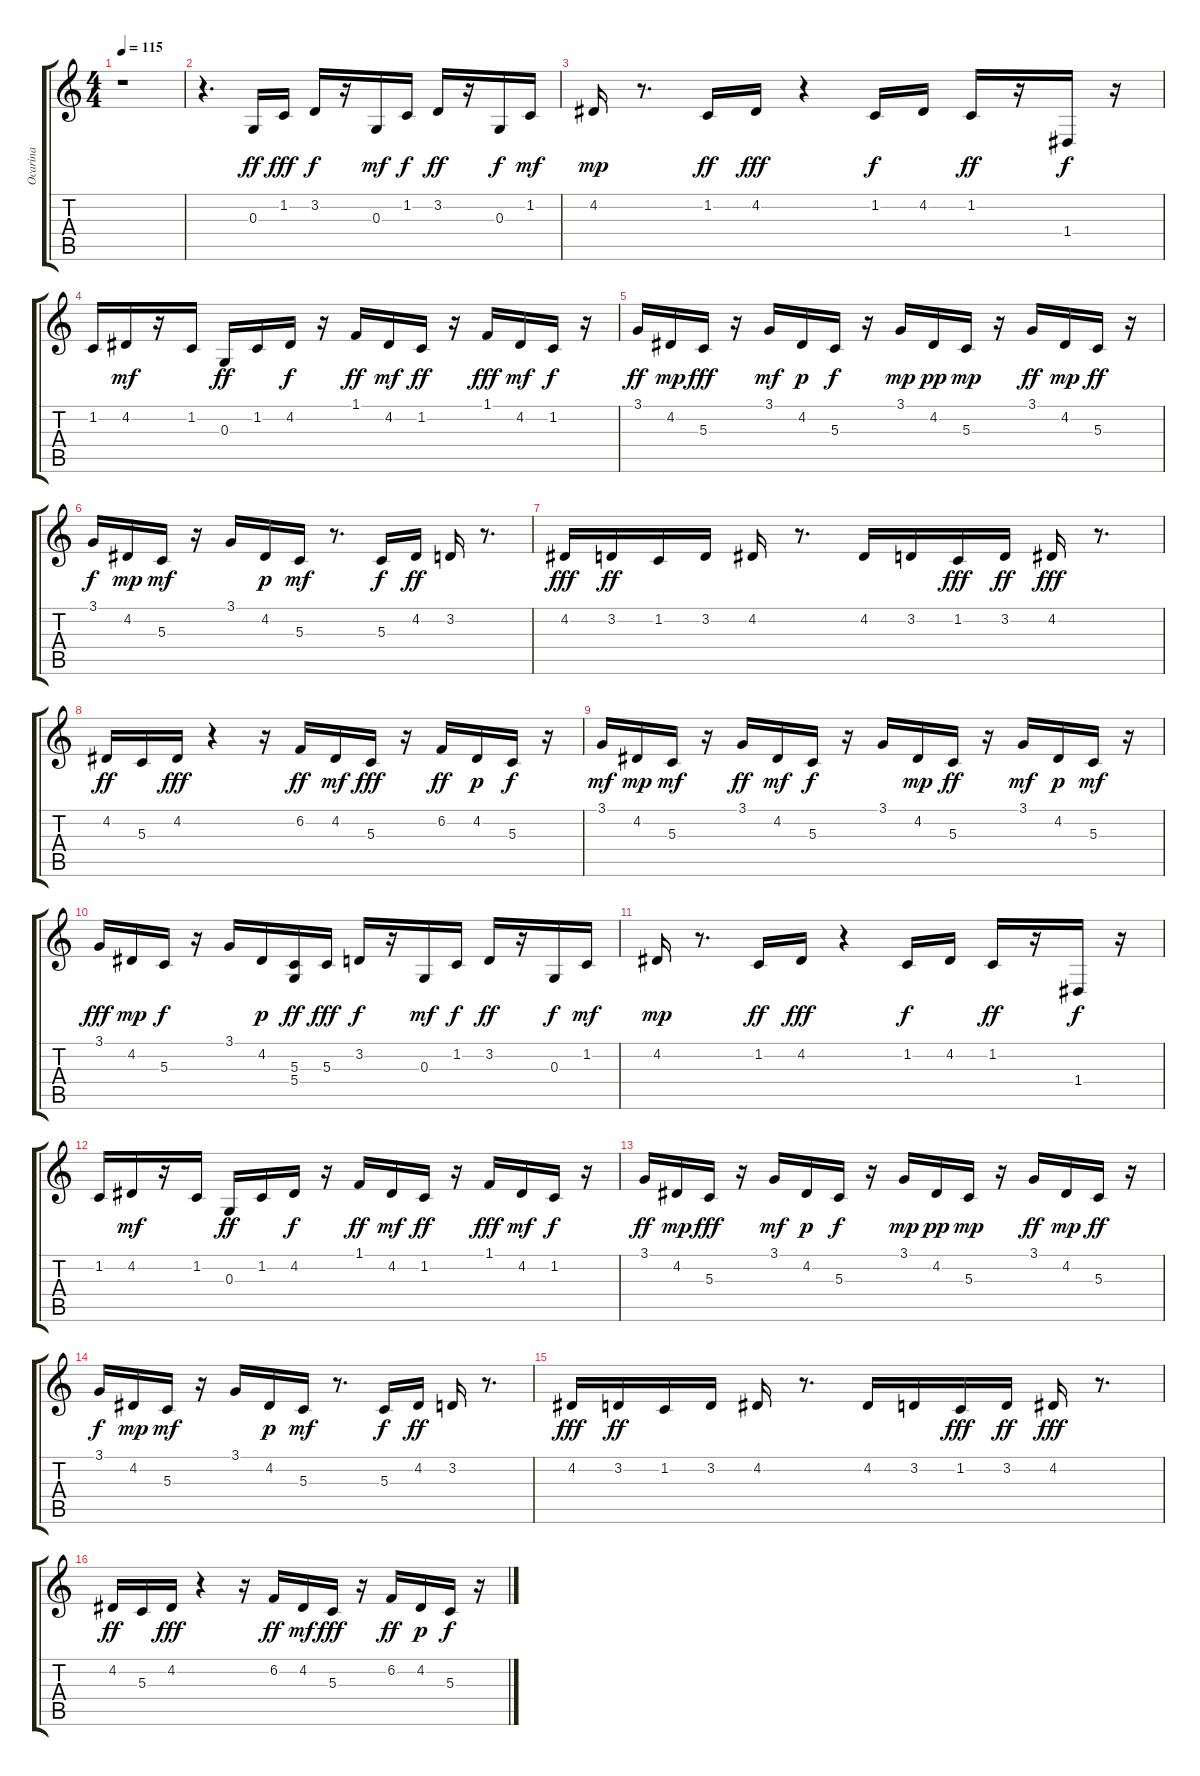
\track ("Ocarina" "Ocarina") {instrument ocarina}
\staff {score tabs}
\tuning (E4 B3 G3 D3 A2 E2) {hide}
\ts (4 4)
\tempo 115
\clef g2
\ks c
r.1{dy ff instrument ocarina} |
r.4{d} 0.3.16{balance 0 instrument ocarina} 1.2.16{dy fff} 3.2.16{dy f balance 5} r.16 0.3.16{dy mf} 1.2.16{dy f} 3.2.16{dy ff} r.16 0.3.16{dy f balance 16} 1.2.16{dy mf} |
4.2.16{dy mp} r.8{d} 1.2.16{dy ff balance 0} 4.2.16{dy fff} r.4 1.2.16{dy f balance 16} 4.2.16 1.2.16{dy ff} r.16 1.4.16{dy f} r.16 |
1.2.16{balance 6} 4.2.16{dy mf} r.16 1.2.16 0.3.16{dy ff balance 0} 1.2.16 4.2.16{dy f} r.16 1.1.16{dy ff} 4.2.16{dy mf} 1.2.16{dy ff} r.16 1.1.16{dy fff} 4.2.16{dy mf} 1.2.16{dy f} r.16 |
3.1.16{dy ff balance 6} 4.2.16{dy mp} 5.3.16{dy fff} r.16 3.1.16{dy mf} 4.2.16{dy p} 5.3.16{dy f} r.16 3.1.16{dy mp} 4.2.16{dy pp} 5.3.16{dy mp} r.16 3.1.16{dy ff} 4.2.16{dy mp} 5.3.16{dy ff} r.16 |
3.1.16{dy f} 4.2.16{dy mp} 5.3.16{dy mf} r.16 3.1.16 4.2.16{dy p} 5.3.16{dy mf} r.8{d} 5.3.16{dy f balance 16} 4.2.16{dy ff} 3.2.16 r.8{d} |
4.2.16{dy fff balance 0} 3.2.16{dy ff} 1.2.16 3.2.16 4.2.16 r.8{d} 4.2.16{balance 16} 3.2.16 1.2.16{dy fff} 3.2.16{dy ff} 4.2.16{dy fff} r.8{d} |
4.2.16{dy ff balance 0} 5.3.16 4.2.16{dy fff} r.4 r.16 6.2.16{dy ff balance 6} 4.2.16{dy mf} 5.3.16{dy fff} r.16 6.2.16{dy ff} 4.2.16{dy p} 5.3.16{dy f} r.16 |
3.1.16{dy mf} 4.2.16{dy mp} 5.3.16{dy mf} r.16 3.1.16{dy ff} 4.2.16{dy mf} 5.3.16{dy f} r.16 3.1.16 4.2.16{dy mp} 5.3.16{dy ff} r.16 3.1.16{dy mf} 4.2.16{dy p} 5.3.16{dy mf} r.16 |
3.1.16{dy fff} 4.2.16{dy mp} 5.3.16{dy f} r.16 3.1.16 4.2.16{dy p} (5.3 5.4).16{dy ff balance 0} 5.3.16{dy fff} 3.2.16{dy f balance 5} r.16 0.3.16{dy mf} 1.2.16{dy f} 3.2.16{dy ff} r.16 0.3.16{dy f balance 16} 1.2.16{dy mf} |
4.2.16{dy mp} r.8{d} 1.2.16{dy ff balance 0} 4.2.16{dy fff} r.4 1.2.16{dy f balance 16} 4.2.16 1.2.16{dy ff} r.16 1.4.16{dy f} r.16 |
1.2.16{balance 6} 4.2.16{dy mf} r.16 1.2.16 0.3.16{dy ff balance 0} 1.2.16 4.2.16{dy f} r.16 1.1.16{dy ff} 4.2.16{dy mf} 1.2.16{dy ff} r.16 1.1.16{dy fff} 4.2.16{dy mf} 1.2.16{dy f} r.16 |
3.1.16{dy ff balance 6} 4.2.16{dy mp} 5.3.16{dy fff} r.16 3.1.16{dy mf} 4.2.16{dy p} 5.3.16{dy f} r.16 3.1.16{dy mp} 4.2.16{dy pp} 5.3.16{dy mp} r.16 3.1.16{dy ff} 4.2.16{dy mp} 5.3.16{dy ff} r.16 |
3.1.16{dy f} 4.2.16{dy mp} 5.3.16{dy mf} r.16 3.1.16 4.2.16{dy p} 5.3.16{dy mf} r.8{d} 5.3.16{dy f balance 16} 4.2.16{dy ff} 3.2.16 r.8{d} |
4.2.16{dy fff balance 0} 3.2.16{dy ff} 1.2.16 3.2.16 4.2.16 r.8{d} 4.2.16{balance 16} 3.2.16 1.2.16{dy fff} 3.2.16{dy ff} 4.2.16{dy fff} r.8{d} |
4.2.16{dy ff balance 0} 5.3.16 4.2.16{dy fff} r.4 r.16 6.2.16{dy ff balance 6} 4.2.16{dy mf} 5.3.16{dy fff} r.16 6.2.16{dy ff} 4.2.16{dy p} 5.3.16{dy f} r.16
